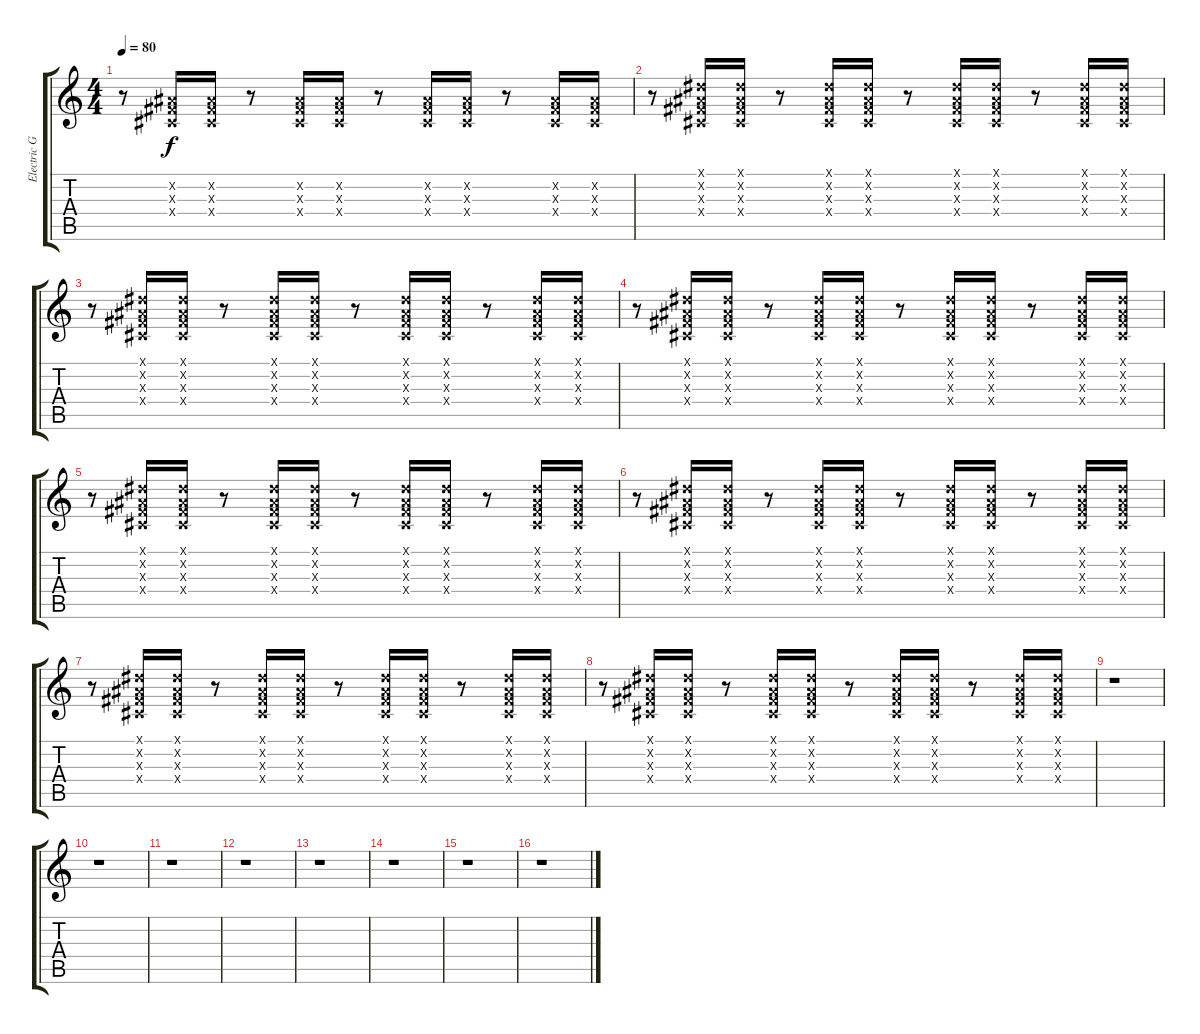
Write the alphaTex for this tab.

\track ("Electric Guitar" "Electric G") {instrument electricguitarclean}
\staff {score tabs}
\tuning (E4 B3 G3 D3 A2 E2) {hide}
\ts (4 4)
\tempo 80
\clef g2
\ks c
r.8{dy f} (-1.2{x} -1.3{x} -1.4{x}).16 (-1.2{x} -1.3{x} -1.4{x}).16 r.8 (-1.2{x} -1.3{x} -1.4{x}).16 (-1.2{x} -1.3{x} -1.4{x}).16 r.8 (-1.2{x} -1.3{x} -1.4{x}).16 (-1.2{x} -1.3{x} -1.4{x}).16 r.8 (-1.2{x} -1.3{x} -1.4{x}).16 (-1.2{x} -1.3{x} -1.4{x}).16 |
r.8 (-1.1{x} -1.2{x} -1.3{x} -1.4{x}).16 (-1.1{x} -1.2{x} -1.3{x} -1.4{x}).16 r.8 (-1.1{x} -1.2{x} -1.3{x} -1.4{x}).16 (-1.1{x} -1.2{x} -1.3{x} -1.4{x}).16 r.8 (-1.1{x} -1.2{x} -1.3{x} -1.4{x}).16 (-1.1{x} -1.2{x} -1.3{x} -1.4{x}).16 r.8 (-1.1{x} -1.2{x} -1.3{x} -1.4{x}).16 (-1.1{x} -1.2{x} -1.3{x} -1.4{x}).16 |
r.8 (-1.1{x} -1.2{x} -1.3{x} -1.4{x}).16 (-1.1{x} -1.2{x} -1.3{x} -1.4{x}).16 r.8 (-1.1{x} -1.2{x} -1.3{x} -1.4{x}).16 (-1.1{x} -1.2{x} -1.3{x} -1.4{x}).16 r.8 (-1.1{x} -1.2{x} -1.3{x} -1.4{x}).16 (-1.1{x} -1.2{x} -1.3{x} -1.4{x}).16 r.8 (-1.1{x} -1.2{x} -1.3{x} -1.4{x}).16 (-1.1{x} -1.2{x} -1.3{x} -1.4{x}).16 |
r.8 (-1.1{x} -1.2{x} -1.3{x} -1.4{x}).16 (-1.1{x} -1.2{x} -1.3{x} -1.4{x}).16 r.8 (-1.1{x} -1.2{x} -1.3{x} -1.4{x}).16 (-1.1{x} -1.2{x} -1.3{x} -1.4{x}).16 r.8 (-1.1{x} -1.2{x} -1.3{x} -1.4{x}).16 (-1.1{x} -1.2{x} -1.3{x} -1.4{x}).16 r.8 (-1.1{x} -1.2{x} -1.3{x} -1.4{x}).16 (-1.1{x} -1.2{x} -1.3{x} -1.4{x}).16 |
r.8 (-1.1{x} -1.2{x} -1.3{x} -1.4{x}).16 (-1.1{x} -1.2{x} -1.3{x} -1.4{x}).16 r.8 (-1.1{x} -1.2{x} -1.3{x} -1.4{x}).16 (-1.1{x} -1.2{x} -1.3{x} -1.4{x}).16 r.8 (-1.1{x} -1.2{x} -1.3{x} -1.4{x}).16 (-1.1{x} -1.2{x} -1.3{x} -1.4{x}).16 r.8 (-1.1{x} -1.2{x} -1.3{x} -1.4{x}).16 (-1.1{x} -1.2{x} -1.3{x} -1.4{x}).16 |
r.8 (-1.1{x} -1.2{x} -1.3{x} -1.4{x}).16 (-1.1{x} -1.2{x} -1.3{x} -1.4{x}).16 r.8 (-1.1{x} -1.2{x} -1.3{x} -1.4{x}).16 (-1.1{x} -1.2{x} -1.3{x} -1.4{x}).16 r.8 (-1.1{x} -1.2{x} -1.3{x} -1.4{x}).16 (-1.1{x} -1.2{x} -1.3{x} -1.4{x}).16 r.8 (-1.1{x} -1.2{x} -1.3{x} -1.4{x}).16 (-1.1{x} -1.2{x} -1.3{x} -1.4{x}).16 |
r.8 (-1.1{x} -1.2{x} -1.3{x} -1.4{x}).16 (-1.1{x} -1.2{x} -1.3{x} -1.4{x}).16 r.8 (-1.1{x} -1.2{x} -1.3{x} -1.4{x}).16 (-1.1{x} -1.2{x} -1.3{x} -1.4{x}).16 r.8 (-1.1{x} -1.2{x} -1.3{x} -1.4{x}).16 (-1.1{x} -1.2{x} -1.3{x} -1.4{x}).16 r.8 (-1.1{x} -1.2{x} -1.3{x} -1.4{x}).16 (-1.1{x} -1.2{x} -1.3{x} -1.4{x}).16 |
r.8 (-1.1{x} -1.2{x} -1.3{x} -1.4{x}).16 (-1.1{x} -1.2{x} -1.3{x} -1.4{x}).16 r.8 (-1.1{x} -1.2{x} -1.3{x} -1.4{x}).16 (-1.1{x} -1.2{x} -1.3{x} -1.4{x}).16 r.8 (-1.1{x} -1.2{x} -1.3{x} -1.4{x}).16 (-1.1{x} -1.2{x} -1.3{x} -1.4{x}).16 r.8 (-1.1{x} -1.2{x} -1.3{x} -1.4{x}).16 (-1.1{x} -1.2{x} -1.3{x} -1.4{x}).16 |
r.1 |
r.1 |
r.1 |
r.1 |
r.1 |
r.1 |
r.1 |
r.1
